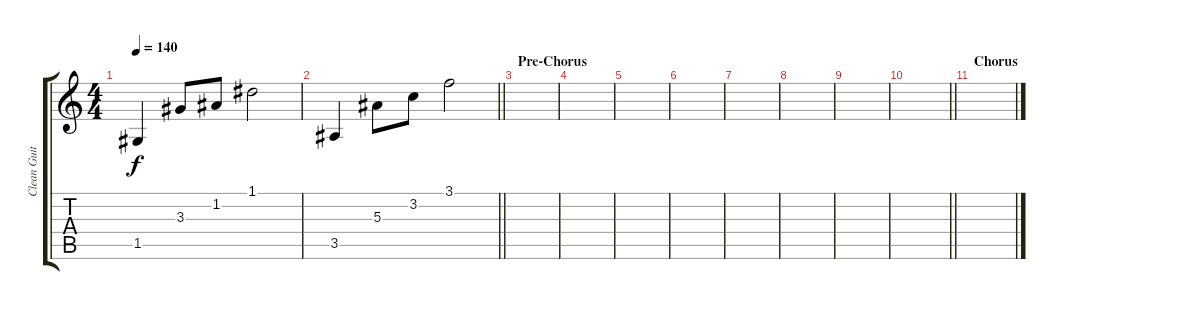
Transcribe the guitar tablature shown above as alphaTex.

\track ("Clean Guitar" "Clean Guit") {instrument electricguitarclean}
\staff {score tabs}
\tuning (D4 A3 F3 C3 G2 C2) {hide}
\ts (4 4)
\tempo 140
\clef g2
\ks c
1.5.4{dy f} 3.3.8 1.2.8 1.1.2 |
\barLineRight lightlight
3.5.4 5.3.8 3.2.8 3.1.2 |
\section ("" "Pre-Chorus")
|
|
|
|
|
|
|
\barLineRight lightlight
|
\section ("" "Chorus")
